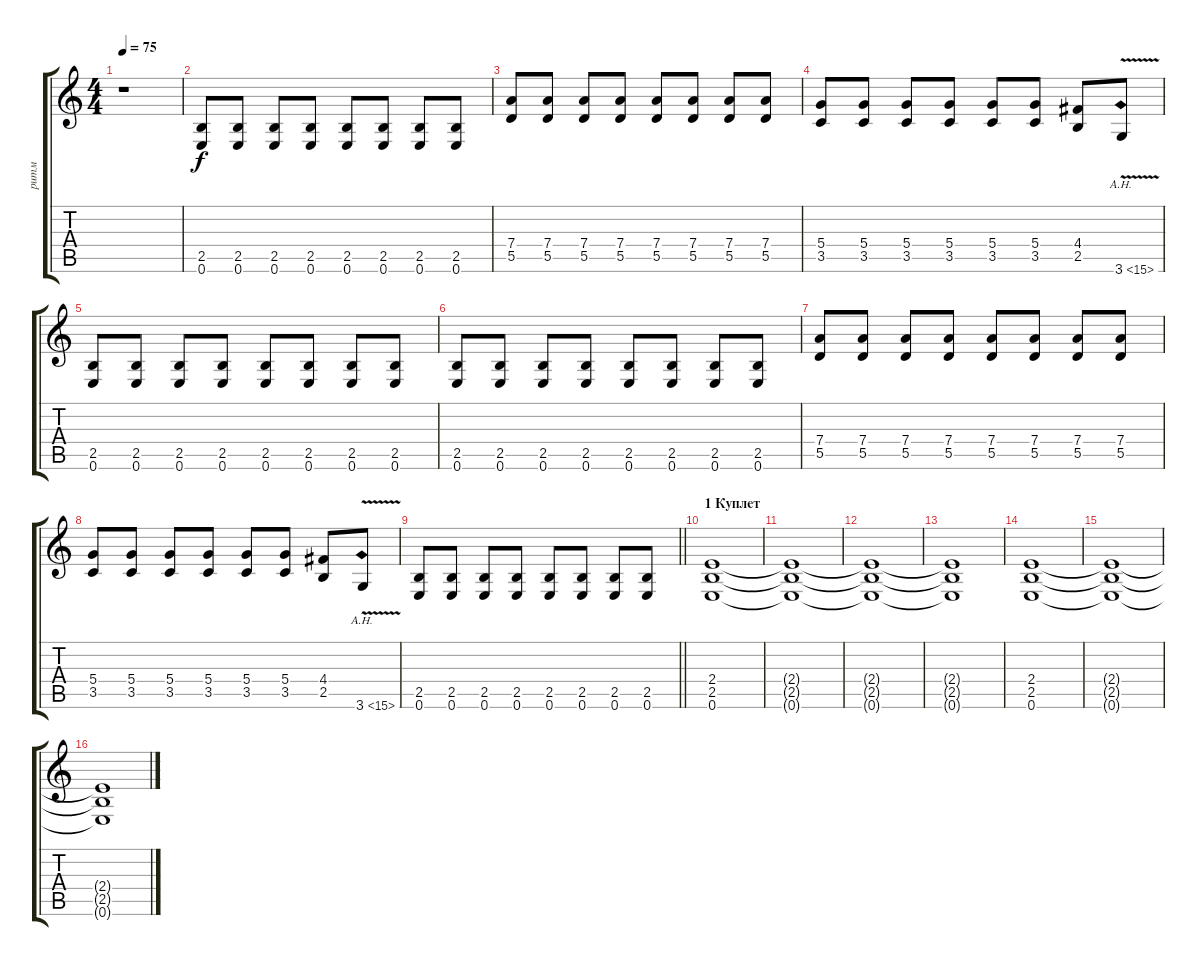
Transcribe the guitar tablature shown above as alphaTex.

\track ("ритм" "ритм") {instrument overdrivenguitar}
\staff {score tabs}
\tuning (E4 B3 G3 D3 A2 E2) {hide}
\ts (4 4)
\tempo 75
\clef g2
\ks c
r.1{dy f instrument overdrivenguitar} |
(2.5 0.6).8 (2.5 0.6).8 (2.5 0.6).8 (2.5 0.6).8 (2.5 0.6).8 (2.5 0.6).8 (2.5 0.6).8 (2.5 0.6).8 |
(7.4 5.5).8 (7.4 5.5).8 (7.4 5.5).8 (7.4 5.5).8 (7.4 5.5).8 (7.4 5.5).8 (7.4 5.5).8 (7.4 5.5).8 |
(5.4 3.5).8 (5.4 3.5).8 (5.4 3.5).8 (5.4 3.5).8 (5.4 3.5).8 (5.4 3.5).8 (4.4 2.5).8 3.6{ah 12 v}.8 |
(2.5 0.6).8 (2.5 0.6).8 (2.5 0.6).8 (2.5 0.6).8 (2.5 0.6).8 (2.5 0.6).8 (2.5 0.6).8 (2.5 0.6).8 |
(2.5 0.6).8 (2.5 0.6).8 (2.5 0.6).8 (2.5 0.6).8 (2.5 0.6).8 (2.5 0.6).8 (2.5 0.6).8 (2.5 0.6).8 |
(7.4 5.5).8 (7.4 5.5).8 (7.4 5.5).8 (7.4 5.5).8 (7.4 5.5).8 (7.4 5.5).8 (7.4 5.5).8 (7.4 5.5).8 |
(5.4 3.5).8 (5.4 3.5).8 (5.4 3.5).8 (5.4 3.5).8 (5.4 3.5).8 (5.4 3.5).8 (4.4 2.5).8 3.6{ah 12 v}.8 |
\barLineRight lightlight
(2.5 0.6).8 (2.5 0.6).8 (2.5 0.6).8 (2.5 0.6).8 (2.5 0.6).8 (2.5 0.6).8 (2.5 0.6).8 (2.5 0.6).8 |
\section ("" "1 Куплет")
(2.4 2.5 0.6).1{volume 0} |
(2.4{t} 2.5{t} 0.6{t}).1 |
(2.4{t} 2.5{t} 0.6{t}).1 |
(2.4{t} 2.5{t} 0.6{t}).1 |
(2.4 2.5 0.6).1{volume 13} |
(2.4{t} 2.5{t} 0.6{t}).1{volume 0} |
(2.4{t} 2.5{t} 0.6{t}).1
